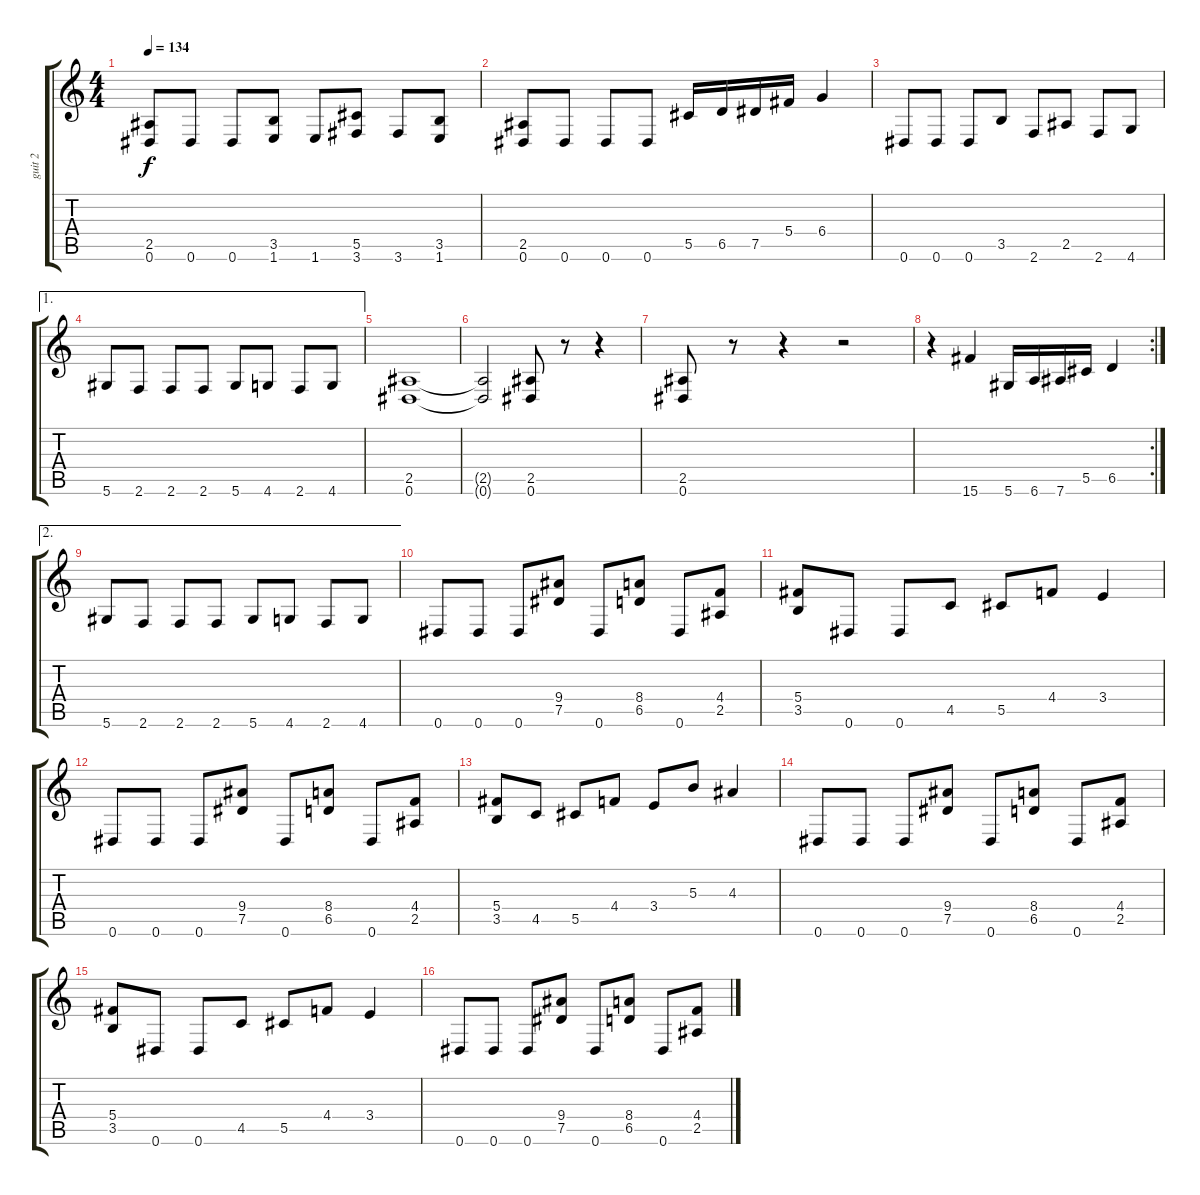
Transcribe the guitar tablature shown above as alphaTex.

\track ("guit 2" "guit 2") {instrument distortionguitar}
\staff {score tabs}
\tuning (Eb4 Bb3 Gb3 Db3 Ab2 Eb2) {hide}
\ts (4 4)
\tempo 134
\clef g2
\ks c
(2.5 0.6).8{dy f} 0.6.8 0.6.8 (3.5 1.6).8 1.6.8 (5.5 3.6).8 3.6.8 (3.5 1.6).8 |
(2.5 0.6).8 0.6.8 0.6.8 0.6.8 5.5.16 6.5.16 7.5.16 5.4.16 6.4.4 |
0.6.8 0.6.8 0.6.8 3.5.8 2.6.8 2.5.8 2.6.8 4.6.8 |
\ae 1
5.6.8 2.6.8 2.6.8 2.6.8 5.6.8 4.6.8 2.6.8 4.6.8 |
(2.5 0.6).1 |
(2.5{t} 0.6{t}).2 (2.5 0.6).8 r.8 r.4 |
(2.5 0.6).8 r.8 r.4 r.2 |
\rc 2
r.4 15.6.4 5.6.16 6.6.16 7.6.16 5.5.16 6.5.4 |
\ae 2
5.6.8 2.6.8 2.6.8 2.6.8 5.6.8 4.6.8 2.6.8 4.6.8 |
0.6.8 0.6.8 0.6.8 (9.4 7.5).8 0.6.8 (8.4 6.5).8 0.6.8 (4.4 2.5).8 |
(5.4 3.5).8 0.6.8 0.6.8 4.5.8 5.5.8 4.4.8 3.4.4 |
0.6.8 0.6.8 0.6.8 (9.4 7.5).8 0.6.8 (8.4 6.5).8 0.6.8 (4.4 2.5).8 |
(5.4 3.5).8 4.5.8 5.5.8 4.4.8 3.4.8 5.3.8 4.3.4 |
0.6.8 0.6.8 0.6.8 (9.4 7.5).8 0.6.8 (8.4 6.5).8 0.6.8 (4.4 2.5).8 |
(5.4 3.5).8 0.6.8 0.6.8 4.5.8 5.5.8 4.4.8 3.4.4 |
0.6.8 0.6.8 0.6.8 (9.4 7.5).8 0.6.8 (8.4 6.5).8 0.6.8 (4.4 2.5).8
